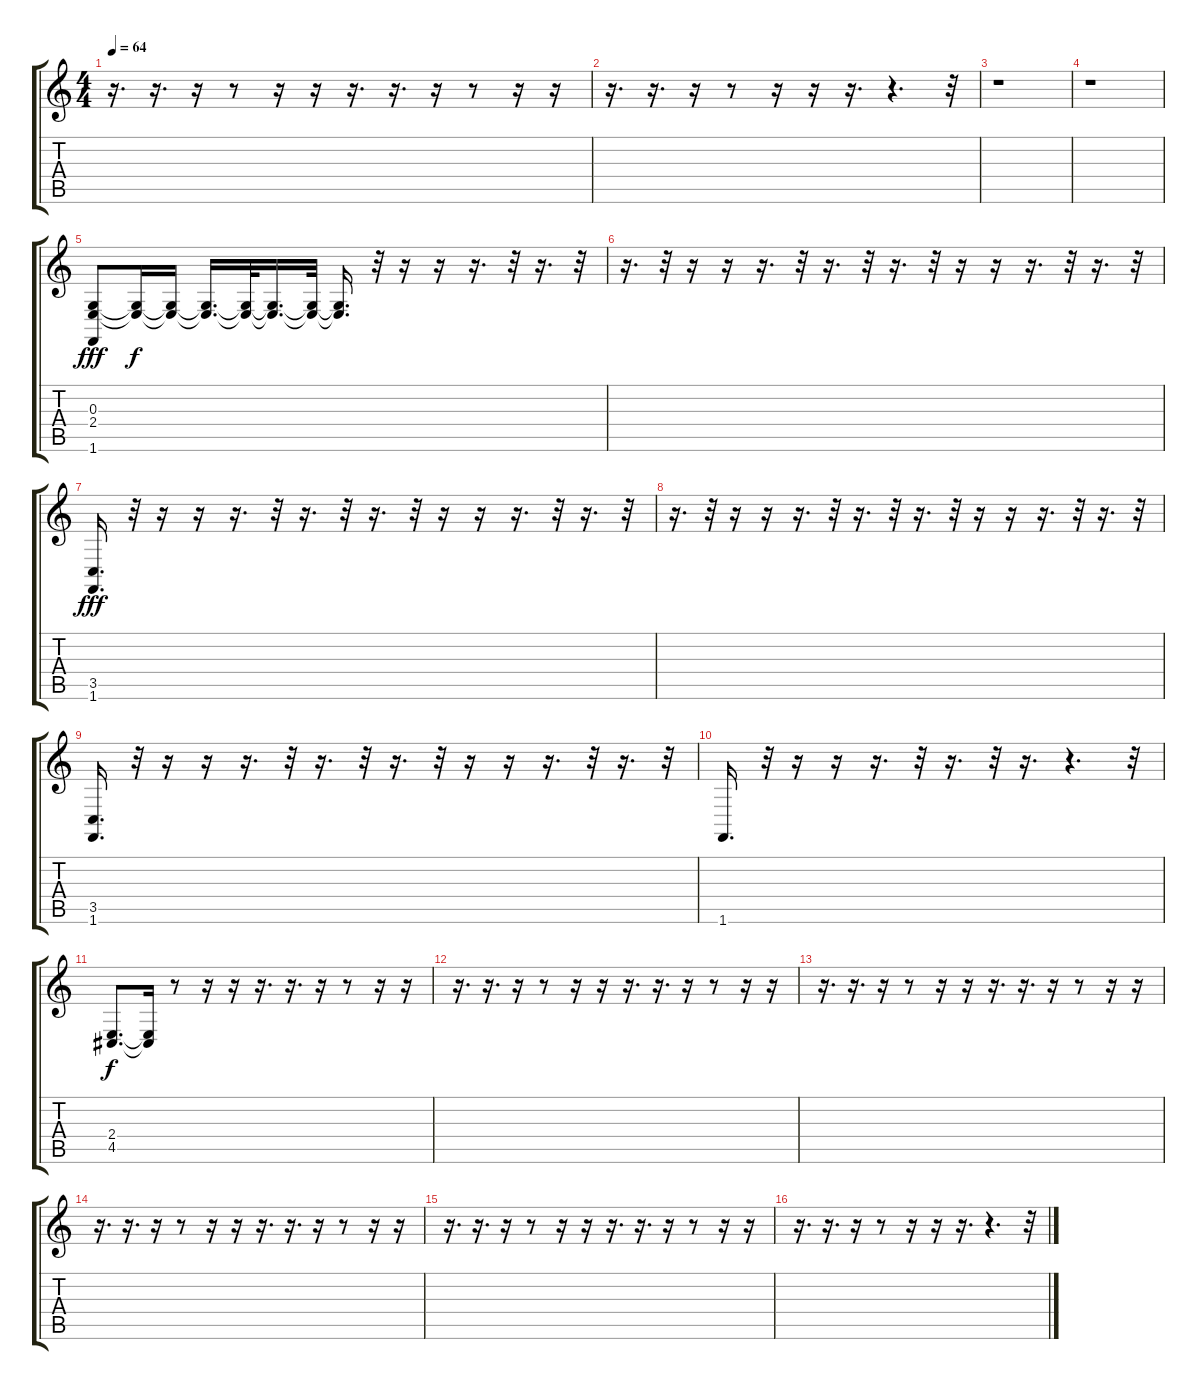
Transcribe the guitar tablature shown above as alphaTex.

\track "" {instrument synthdrum}
\staff {score tabs}
\tuning (E4 B3 G3 D3 A2 E2) {hide}
\ts (4 4)
\tempo 64
\clef g2
\ks c
r.16{d dy f} r.16{d} r.16 r.8 r.16 r.16 r.16{d} r.16{d} r.16 r.8 r.16 r.16 |
r.16{d} r.16{d} r.16 r.8 r.16 r.16 r.16{d} r.4{d} r.32 |
r.1 |
r.1 |
(0.3 2.4 1.6).8{dy fff} (0.3{t} 2.4{t}).16{dy f} (0.3{t} 2.4{t}).16 (0.3{t} 2.4{t}).16{d} (0.3{t} 2.4{t}).32 (0.3{t} 2.4{t}).16{d} (0.3{t} 2.4{t}).32 (0.3{t} 2.4{t}).16{d} r.32 r.16 r.16 r.16{d} r.32 r.16{d} r.32 |
r.16{d} r.32 r.16 r.16 r.16{d} r.32 r.16{d} r.32 r.16{d} r.32 r.16 r.16 r.16{d} r.32 r.16{d} r.32 |
(3.5 1.6).16{d dy fff} r.32 r.16 r.16 r.16{d} r.32 r.16{d} r.32 r.16{d} r.32 r.16 r.16 r.16{d} r.32 r.16{d} r.32 |
r.16{d} r.32 r.16 r.16 r.16{d} r.32 r.16{d} r.32 r.16{d} r.32 r.16 r.16 r.16{d} r.32 r.16{d} r.32 |
(3.5 1.6).16{d} r.32 r.16 r.16 r.16{d} r.32 r.16{d} r.32 r.16{d} r.32 r.16 r.16 r.16{d} r.32 r.16{d} r.32 |
1.6.16{d} r.32 r.16 r.16 r.16{d} r.32 r.16{d} r.32 r.16{d} r.4{d} r.32 |
(2.4 4.5).8{d dy f} (2.4{t} 4.5{t}).16 r.8 r.16 r.16 r.16{d} r.16{d} r.16 r.8 r.16 r.16 |
r.16{d} r.16{d} r.16 r.8 r.16 r.16 r.16{d} r.16{d} r.16 r.8 r.16 r.16 |
r.16{d} r.16{d} r.16 r.8 r.16 r.16 r.16{d} r.16{d} r.16 r.8 r.16 r.16 |
r.16{d} r.16{d} r.16 r.8 r.16 r.16 r.16{d} r.16{d} r.16 r.8 r.16 r.16 |
r.16{d} r.16{d} r.16 r.8 r.16 r.16 r.16{d} r.16{d} r.16 r.8 r.16 r.16 |
r.16{d} r.16{d} r.16 r.8 r.16 r.16 r.16{d} r.4{d} r.32
